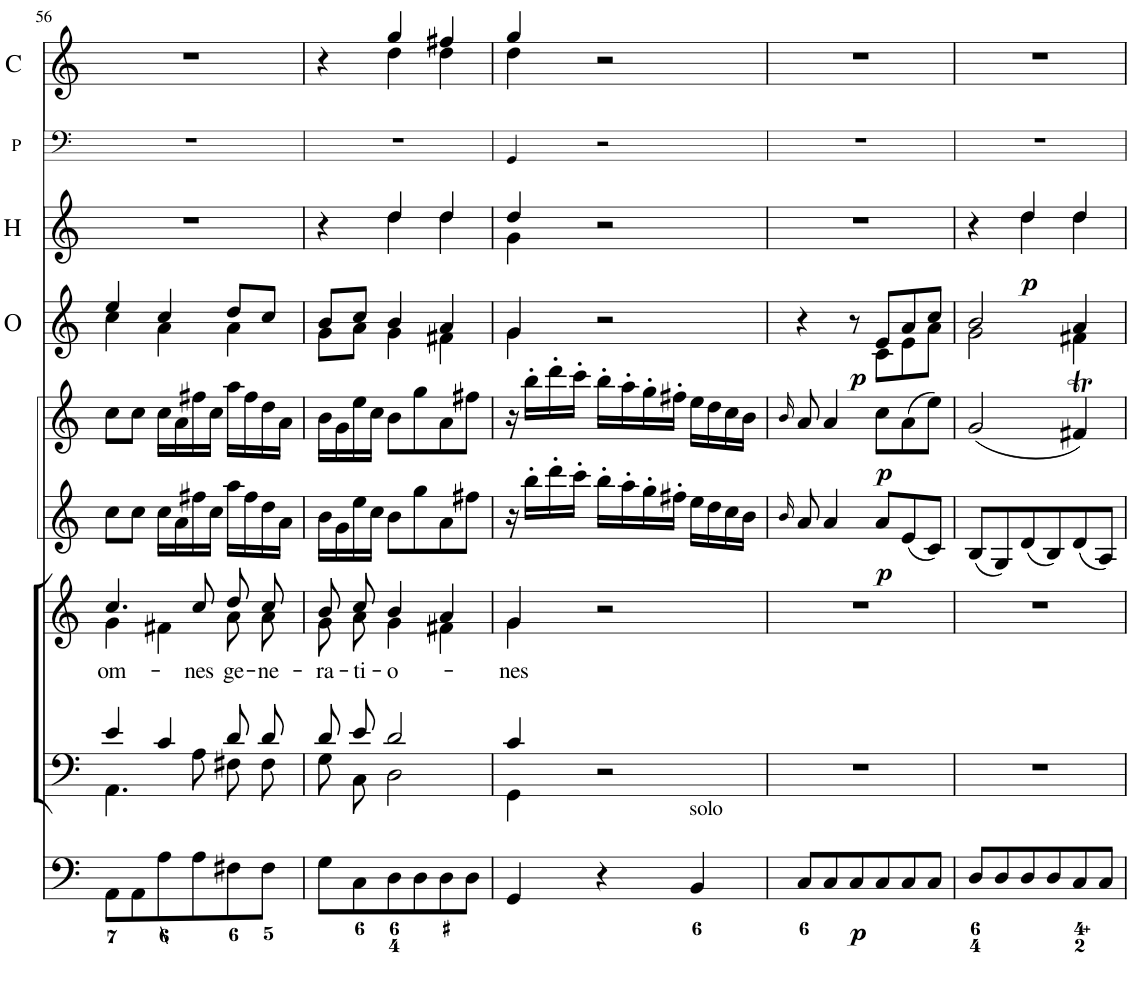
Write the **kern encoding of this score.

**kern	**dynam	**kern	**kern	**text	**kern	**dynam	**kern	**dynam	**kern	**dynam	**kern	**dynam	**kern	**kern
*part9	*part9	*part8	*part7	*part7	*part6	*part6	*part5	*part5	*part4	*part4	*part3	*part3	*part2	*part1
*staff9	*staff9	*staff8	*staff7	*staff7	*staff6	*staff6	*staff5	*staff5	*staff4	*staff4	*staff3	*staff3	*staff2	*staff1
*I"Organ	*	*I"Bass	*I"Soprano	*	*I"Violin	*	*I"Violin	*	*I"Oboi	*	*I"Corni	*	*I"Timpani	*I"Clarini
*	*	*	*	*	*I'Vln	*	*I'Vln	*	*I'O	*	*	*	*	*I'C
!!LO:PB:g=z
*clefF4	*	*clefF4	*clefG2	*	*clefG2	*	*clefG2	*	*clefG2	*	*clefG2	*	*clefF4	*clefG2
*	*	*	*	*	*	*	*	*	*	*	*Trd7c12	*	*	*
*k[]	*	*k[]	*k[]	*	*k[]	*	*k[]	*	*k[]	*	*k[]	*	*k[]	*k[]
*M3/4	*	*M3/4	*M3/4	*	*M3/4	*	*M3/4	*	*M3/4	*	*M3/4	*	*M3/4	*M3/4
=56	=56	=56	=56	=56	=56	=56	=56	=56	=56	=56	=56	=56	=56	=56
*	*	*^	*	*	*	*	*	*	*	*	*	*	*	*
!	!	!	!	!	!LO:LY:b	!	!	!	!	!	!	!	!	!	!
*	*	*	*	*^	*	*	*	*	*	*^	*	*	*	*	*
8AA\L	.	4e/	4.AA\	4.cc/	4g\	om-	8cc\L	.	8cc\L	.	4ee/	4cc\	.	2.r	.	2.r	2.r
8AA\	.	.	.	.	.	.	8cc\J	.	8cc\J	.	.	.	.	.	.	.	.
8A\	.	4c/	.	.	4f#X\	.	16cc\LL	.	16cc\LL	.	4cc/	4a\	.	.	.	.	.
.	.	.	.	.	.	.	16a\	.	16a\	.	.	.	.	.	.	.	.
!	!	!	!	!	!	!LO:LY:b	!	!	!	!	!	!	!	!	!	!	!
8A\	.	.	8A\	8cc/	.	-nes	16ff#X\	.	16ff#X\	.	.	.	.	.	.	.	.
.	.	.	.	.	.	.	16cc\JJ	.	16cc\JJ	.	.	.	.	.	.	.	.
!	!	!	!	!	!	!LO:LY:b	!	!	!	!	!	!	!	!	!	!	!
8F#X\	.	8d/L	8F#X\L	8dd/L	8a\L	ge-	16aa\LL	.	16aa\LL	.	8dd/L	4a\	.	.	.	.	.
.	.	.	.	.	.	.	16ff#\	.	16ff#\	.	.	.	.	.	.	.	.
!	!	!	!	!	!	!LO:LY:b	!	!	!	!	!	!	!	!	!	!	!
8F#\J	.	8d/J	8F#\J	8cc/J	8a\J	-ne-	16dd\	.	16dd\	.	8cc/J	.	.	.	.	.	.
.	.	.	.	.	.	.	16a\JJ	.	16a\JJ	.	.	.	.	.	.	.	.
=57	=57	=57	=57	=57	=57	=57	=57	=57	=57	=57	=57	=57	=57	=57	=57	=57	=57
!	!	!	!	!	!	!LO:LY:b	!	!	!	!	!	!	!	!	!	!	!
*	*	*	*	*	*	*	*	*	*	*	*	*	*	*^	*	*	*^
8G\L	.	8d/L	8G\L	8b/L	8g\L	-ra-	16b\LL	.	16b\LL	.	8b/L	8g\L	.	4r	4ryy	.	2.r	4r	4ryy
.	.	.	.	.	.	.	16g\	.	16g\	.	.	.	.	.	.	.	.	.	.
!	!	!	!	!	!	!LO:LY:b	!	!	!	!	!	!	!	!	!	!	!	!	!
8C\	.	8e/J	8C\J	8cc/J	8a\J	-ti-	16ee\	.	16ee\	.	8cc/J	8a\J	.	.	.	.	.	.	.
.	.	.	.	.	.	.	16cc\JJ	.	16cc\JJ	.	.	.	.	.	.	.	.	.	.
!	!	!	!	!	!	!LO:LY:b	!	!	!	!	!	!	!	!	!	!	!	!	!
8D\	.	2d/	2D\	4b/	4g\	-o-	8b\L	.	8b\L	.	4b/	4g\	.	4dd/	4dd\	.	.	4gg/	4dd\
8D\	.	.	.	.	.	.	8gg\	.	8gg\	.	.	.	.	.	.	.	.	.	.
8D\	.	.	.	4a/	4f#X\	.	8a\	.	8a\	.	4a/	4f#X\	.	4dd/	4dd\	.	.	4ff#X/	4dd\
8D\J	.	.	.	.	.	.	8ff#X\J	.	8ff#X\J	.	.	.	.	.	.	.	.	.	.
=58	=58	=58	=58	=58	=58	=58	=58	=58	=58	=58	=58	=58	=58	=58	=58	=58	=58	=58	=58
!	!	!	!	!	!	!LO:LY:b	!	!	!	!	!	!	!	!	!	!	!	!	!
4GG/	.	4c/	4GG\	4g/	4g\	-nes	16r	.	16r	.	4g/	4g\	.	4dd/	4g\	.	4GG/	4gg/	4dd\
.	.	.	.	.	.	.	16bb'\LL	.	16bb'\LL	.	.	.	.	.	.	.	.	.	.
.	.	.	.	.	.	.	16ddd'\	.	16ddd'\	.	.	.	.	.	.	.	.	.	.
.	.	.	.	.	.	.	16ccc'\JJ	.	16ccc'\JJ	.	.	.	.	.	.	.	.	.	.
4r	.	2r	2ryy	2r	2ryy	.	16bb'\LL	.	16bb'\LL	.	2r	2ryy	.	2r	2ryy	.	2r	2r	2ryy
.	.	.	.	.	.	.	16aa'\	.	16aa'\	.	.	.	.	.	.	.	.	.	.
.	.	.	.	.	.	.	16gg'\	.	16gg'\	.	.	.	.	.	.	.	.	.	.
.	.	.	.	.	.	.	16ff#X'\JJ	.	16ff#X'\JJ	.	.	.	.	.	.	.	.	.	.
!LO:TX:a:t=solo	!	!	!	!	!	!	!	!	!	!	!	!	!	!	!	!	!	!	!
4BB/	.	.	.	.	.	.	16ee\LL	.	16ee\LL	.	.	.	.	.	.	.	.	.	.
.	.	.	.	.	.	.	16dd\	.	16dd\	.	.	.	.	.	.	.	.	.	.
.	.	.	.	.	.	.	16cc\	.	16cc\	.	.	.	.	.	.	.	.	.	.
.	.	.	.	.	.	.	16b\JJ	.	16b\JJ	.	.	.	.	.	.	.	.	.	.
*	*	*v	*v	*	*	*	*	*	*	*	*	*	*	*v	*v	*	*	*v	*v
*	*	*	*v	*v	*	*	*	*	*	*	*	*	*	*	*	*
=59	=59	=59	=59	=59	=59	=59	=59	=59	=59	=59	=59	=59	=59	=59	=59
.	.	.	.	.	16qb/	.	16qb/	.	.	.	.	.	.	.	.
8C/L	.	2.r	2.r	.	8a/	.	8a/	.	4r	4.ryy	.	2.r	.	2.r	2.r
8C/	.	.	.	.	4a/	.	4a/	.	.	.	.	.	.	.	.
!	!LO:DY:b	!	!	!	!	!	!	!	!	!	!LO:DY:b	!	!	!	!
8C/	p	.	.	.	.	.	.	.	8r	.	p	.	.	.	.
!	!	!	!	!	!	!LO:DY:b	!	!LO:DY:b	!	!	!	!	!	!	!
8C/	.	.	.	.	8a/L	p	8cc\L	p	8e/L	8c\L	.	.	.	.	.
8C/	.	.	.	.	(8e/	.	(8a\	.	8a/	8e\	.	.	.	.	.
8C/J	.	.	.	.	8c/J)	.	8ee\J)	.	8cc/J	8a\J	.	.	.	.	.
=60	=60	=60	=60	=60	=60	=60	=60	=60	=60	=60	=60	=60	=60	=60	=60
*	*	*	*	*	*	*	*	*	*	*	*	*^	*	*	*
8D/L	.	2.r	2.r	.	(8B/L	.	(2g/	.	2b/	2g\	.	4r	4ryy	.	2.r	2.r
8D/	.	.	.	.	8G/)	.	.	.	.	.	.	.	.	.	.	.
!	!	!	!	!	!	!	!	!	!	!	!	!	!	!LO:DY:b	!	!
8D/	.	.	.	.	(8d/	.	.	.	.	.	.	4dd/	4dd\	p	.	.
8D/	.	.	.	.	8B/)	.	.	.	.	.	.	.	.	.	.	.
8C/	.	.	.	.	(8d/	.	4f#Xt/)	.	4a/	4f#X\	.	4dd/	4dd\	.	.	.
8C/J	.	.	.	.	8A/J)	.	.	.	.	.	.	.	.	.	.	.
*	*	*	*	*	*	*	*	*	*v	*v	*	*	*	*	*	*
*	*	*	*	*	*	*	*	*	*	*	*v	*v	*	*	*
=	=	=	=	=	=	=	=	=	=	=	=	=	=	=
*-	*-	*-	*-	*-	*-	*-	*-	*-	*-	*-	*-	*-	*-	*-
